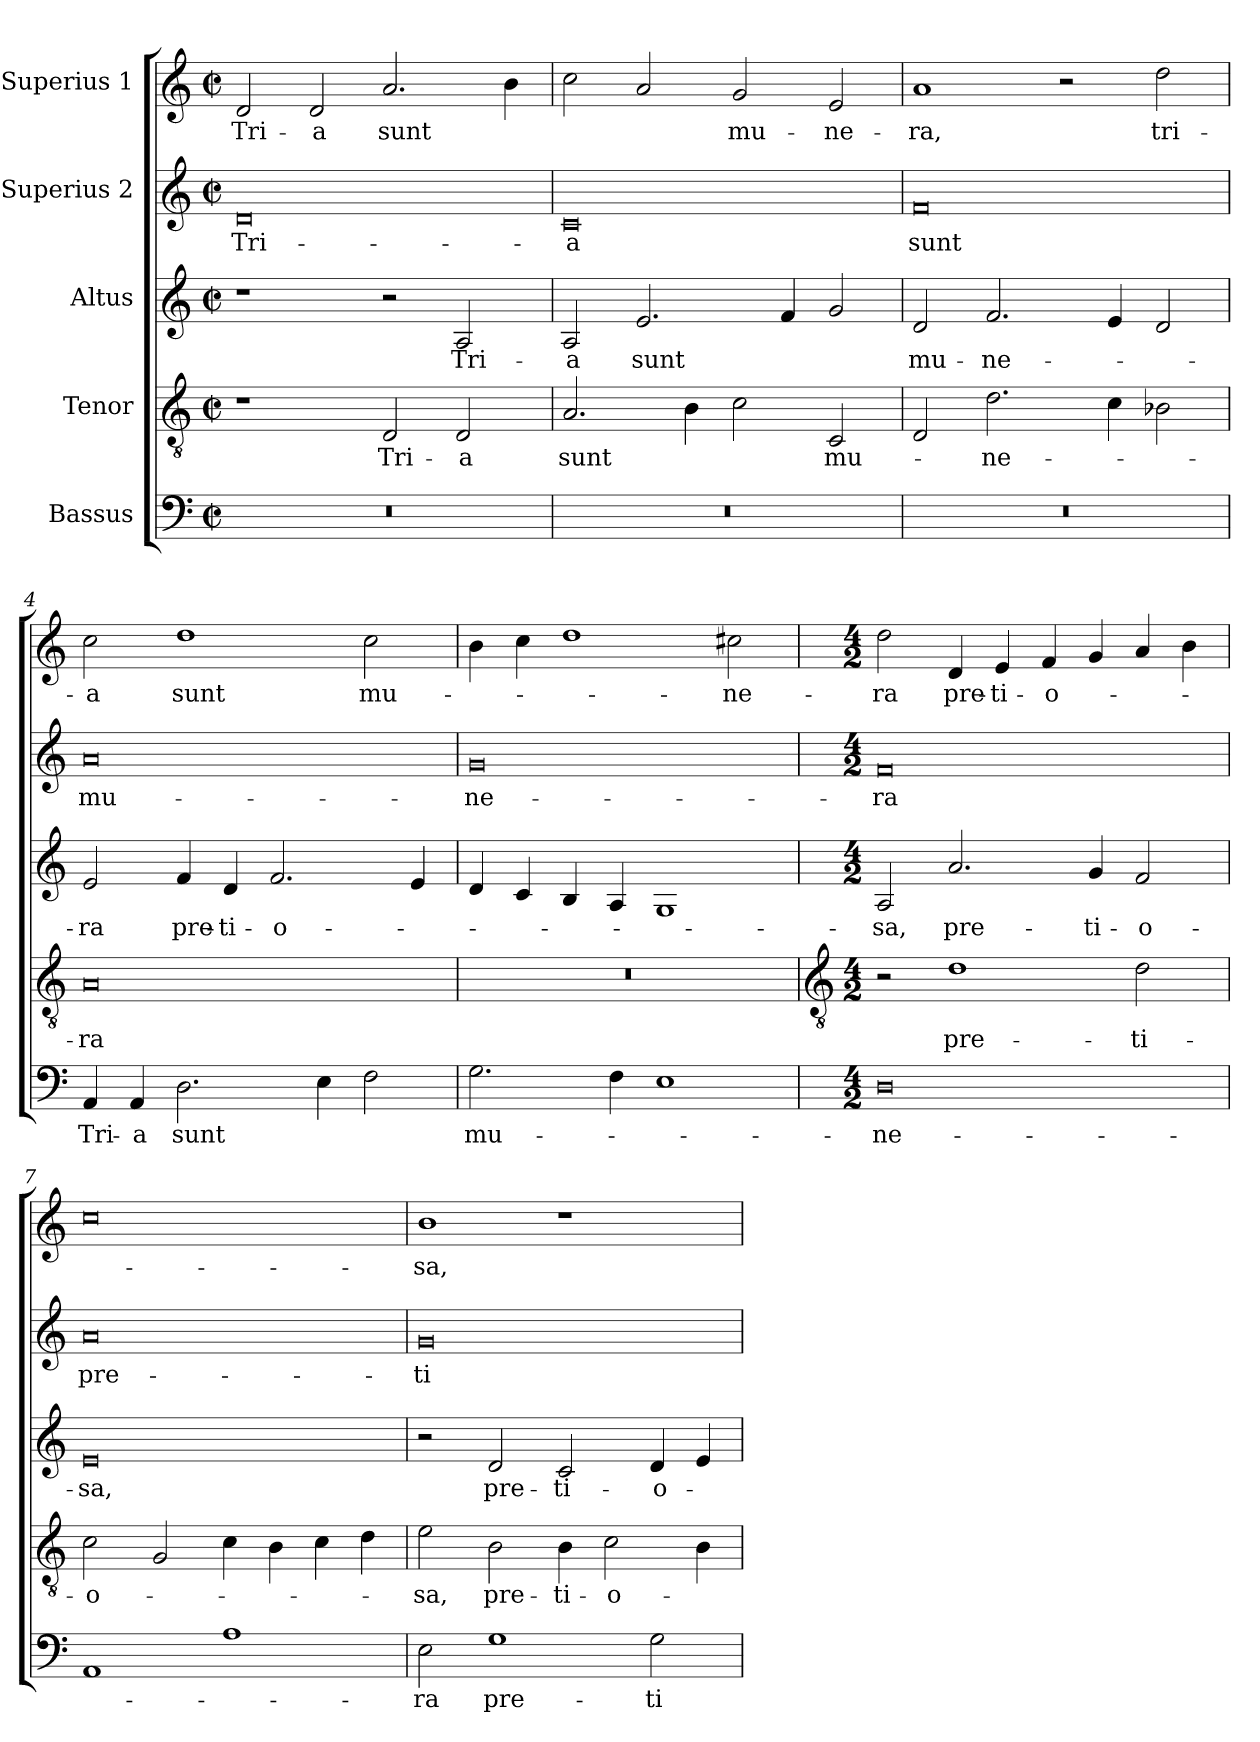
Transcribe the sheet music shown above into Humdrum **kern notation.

**kern	**text	**kern	**text	**kern	**text	**kern	**text	**kern	**text
*part5	*part5	*part4	*part4	*part3	*part3	*part2	*part2	*part1	*part1
*staff5	*staff5	*staff4	*staff4	*staff3	*staff3	*staff2	*staff2	*staff1	*staff1
*I"Bassus	*	*I"Tenor	*	*I"Altus	*	*I"Superius 2	*	*I"Superius 1	*
*clefF4	*	*clefGv2	*	*clefG2	*	*clefG2	*	*clefG2	*
*k[]	*	*k[]	*	*k[]	*	*k[]	*	*k[]	*
*C:	*	*C:	*	*C:	*	*C:	*	*C:	*
*M4/2	*	*M4/2	*	*M4/2	*	*M4/2	*	*M4/2	*
*met(c|)	*	*met(c|)	*	*met(c|)	*	*met(c|)	*	*met(c|)	*
=1	=1	=1	=1	=1	=1	=1	=1	=1	=1
!	!	!	!	!	!	!	!LO:LY:b	!	!LO:LY:b
0r	.	1r	.	1r	.	0d	Tri-	2d	Tri-
!	!	!	!	!	!	!	!	!	!LO:LY:b
.	.	.	.	.	.	.	.	2d	-a
!	!	!	!LO:LY:b	!	!	!	!	!	!LO:LY:b
.	.	2D	Tri-	2r	.	.	.	2.a	sunt
!	!	!	!LO:LY:b	!	!LO:LY:b	!	!	!	!
.	.	2D	-a	2A	Tri-	.	.	.	.
.	.	.	.	.	.	.	.	4b	.
=2	=2	=2	=2	=2	=2	=2	=2	=2	=2
!	!	!	!LO:LY:b	!	!LO:LY:b	!	!LO:LY:b	!	!
0r	.	2.A	sunt	2A	-a	0c	-a	2cc	.
!	!	!	!	!	!LO:LY:b	!	!	!	!
.	.	.	.	2.e	sunt	.	.	2a	.
.	.	4B	.	.	.	.	.	.	.
!	!	!	!	!	!	!	!	!	!LO:LY:b
.	.	2c	.	.	.	.	.	2g	mu-
.	.	.	.	4f	.	.	.	.	.
!	!	!	!LO:LY:b	!	!	!	!	!	!LO:LY:b
.	.	2C	mu-	2g	.	.	.	2e	-ne-
=3	=3	=3	=3	=3	=3	=3	=3	=3	=3
!	!	!	!	!	!LO:LY:b	!	!LO:LY:b	!	!LO:LY:b
0r	.	2D	.	2d	mu-	0f	sunt	1a	-ra,
!	!	!	!LO:LY:b	!	!LO:LY:b	!	!	!	!
.	.	2.d	-ne-	2.f	-ne-	.	.	.	.
.	.	.	.	.	.	.	.	2r	.
.	.	4c	.	4e	.	.	.	.	.
!	!	!	!	!	!	!	!	!	!LO:LY:b
.	.	2B-X	.	2d	.	.	.	2dd	tri-
=4	=4	=4	=4	=4	=4	=4	=4	=4	=4
!	!LO:LY:b	!	!LO:LY:b	!	!LO:LY:b	!	!LO:LY:b	!	!LO:LY:b
4AA	Tri-	0A	-ra	2e	-ra	0a	mu-	2cc	-a
!	!LO:LY:b	!	!	!	!	!	!	!	!
4AA	-a	.	.	.	.	.	.	.	.
!	!LO:LY:b	!	!	!	!LO:LY:b	!	!	!	!LO:LY:b
2.D	sunt	.	.	4f	pre-	.	.	1dd	sunt
!	!	!	!	!	!LO:LY:b	!	!	!	!
.	.	.	.	4d	-ti-	.	.	.	.
!	!	!	!	!	!LO:LY:b	!	!	!	!
.	.	.	.	2.f	-o-	.	.	.	.
4E	.	.	.	.	.	.	.	.	.
!	!	!	!	!	!	!	!	!	!LO:LY:b
2F	.	.	.	.	.	.	.	2cc	mu-
.	.	.	.	4e	.	.	.	.	.
=5	=5	=5	=5	=5	=5	=5	=5	=5	=5
!	!LO:LY:b	!	!	!	!	!	!LO:LY:b	!	!
2.G	mu-	0r	.	4d	.	0g	-ne-	4b	.
.	.	.	.	4c	.	.	.	4cc	.
.	.	.	.	4B	.	.	.	1dd	.
4F	.	.	.	4A	.	.	.	.	.
1E	.	.	.	1G	.	.	.	.	.
!	!	!	!	!	!	!	!	!	!LO:LY:b
.	.	.	.	.	.	.	.	2cc#X	-ne-
!!LO:LB:g=z
=6	=6	=6	=6	=6	=6	=6	=6	=6	=6
*	*	*clefGv2	*	*	*	*	*	*	*
*M4/2	*	*M4/2	*	*M4/2	*	*M4/2	*	*M4/2	*
!	!LO:LY:b	!	!	!	!LO:LY:b	!	!LO:LY:b	!	!LO:LY:b
0D	-ne-	2r	.	2A	-sa,	0f	-ra	2dd	-ra
!	!	!	!LO:LY:b	!	!LO:LY:b	!	!	!	!LO:LY:b
.	.	1d	pre-	2.a	pre-	.	.	4d	pre-
!	!	!	!	!	!	!	!	!	!LO:LY:b
.	.	.	.	.	.	.	.	4e	-ti-
!	!	!	!	!	!	!	!	!	!LO:LY:b
.	.	.	.	.	.	.	.	4f	-o-
!	!	!	!	!	!LO:LY:b	!	!	!	!
.	.	.	.	4g	-ti-	.	.	4g	.
!	!	!	!LO:LY:b	!	!LO:LY:b	!	!	!	!
.	.	2d	-ti-	2f	-o-	.	.	4a	.
.	.	.	.	.	.	.	.	4b	.
=7	=7	=7	=7	=7	=7	=7	=7	=7	=7
!	!	!	!LO:LY:b	!	!LO:LY:b	!	!LO:LY:b	!	!
1AA	.	2c	-o-	0e	-sa,	0a	pre-	0cc	.
.	.	2G	.	.	.	.	.	.	.
1A	.	4c	.	.	.	.	.	.	.
.	.	4B	.	.	.	.	.	.	.
.	.	4c	.	.	.	.	.	.	.
.	.	4d	.	.	.	.	.	.	.
=8	=8	=8	=8	=8	=8	=8	=8	=8	=8
!	!LO:LY:b	!	!LO:LY:b	!	!	!	!LO:LY:b	!	!LO:LY:b
2E	-ra	2e	-sa,	2r	.	0g	-ti-	1b	-sa,
!	!LO:LY:b	!	!LO:LY:b	!	!LO:LY:b	!	!	!	!
1G	pre-	2B	pre-	2d	pre-	.	.	.	.
!	!	!	!LO:LY:b	!	!LO:LY:b	!	!	!	!
.	.	4B	-ti-	2c	-ti-	.	.	1r	.
!	!	!	!LO:LY:b	!	!	!	!	!	!
.	.	2c	-o-	.	.	.	.	.	.
!	!LO:LY:b	!	!	!	!LO:LY:b	!	!	!	!
2G	-ti-	.	.	4d	-o-	.	.	.	.
.	.	4B	.	4e	.	.	.	.	.
=	=	=	=	=	=	=	=	=	=
*-	*-	*-	*-	*-	*-	*-	*-	*-	*-
